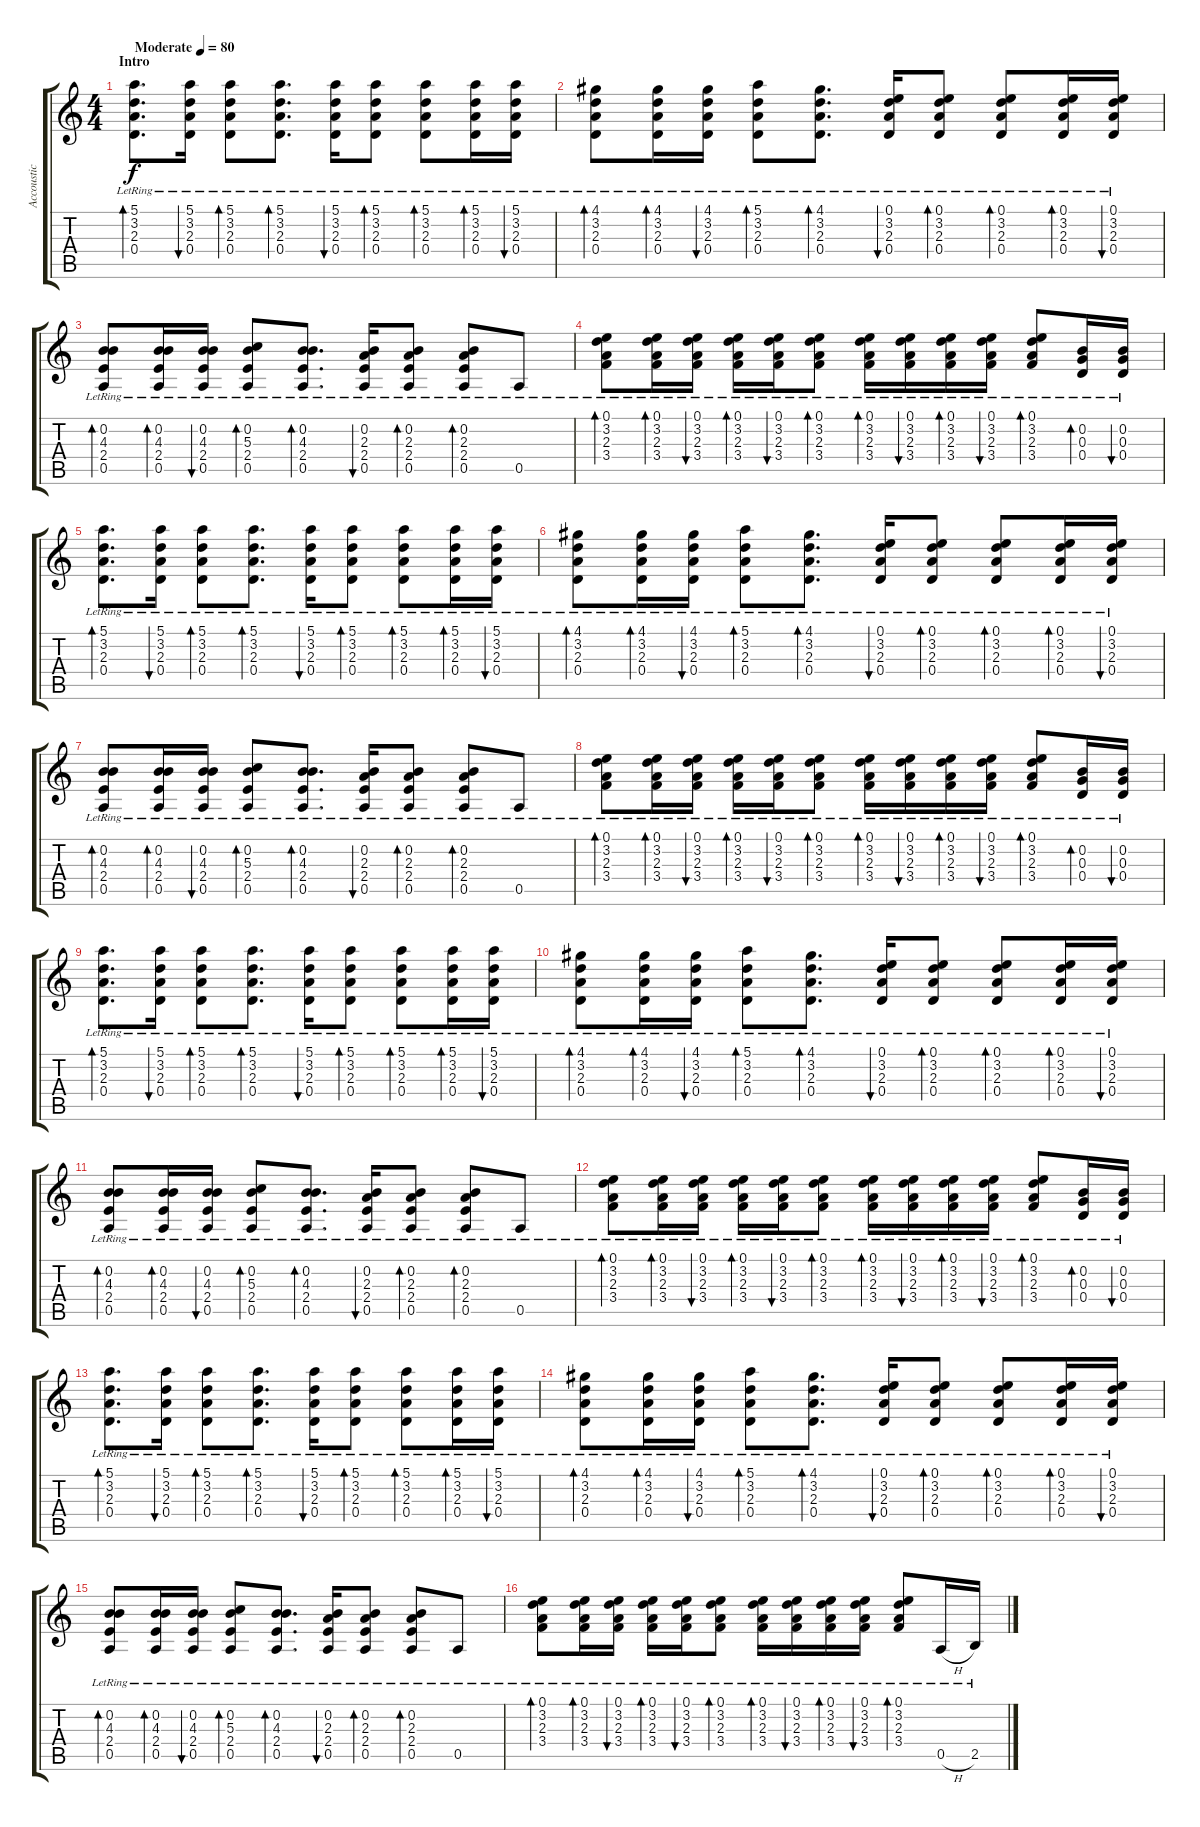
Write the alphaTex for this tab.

\track ("Accoustic Guitar" "Accoustic ") {instrument acousticguitarsteel}
\staff {score tabs}
\tuning (E4 B3 G3 D3 A2 E2) {hide}
\ts (4 4)
\section ("" "Intro")
\tempo (80 "Moderate")
\clef g2
\ks c
(5.1{lr} 3.2{lr} 2.3{lr} 0.4{lr}).8{d bd 60 dy f instrument acousticguitarsteel} (5.1{lr} 3.2{lr} 2.3{lr} 0.4{lr}).16{bu 60} (5.1{lr} 3.2{lr} 2.3{lr} 0.4{lr}).8{bd 60} (5.1{lr} 3.2{lr} 2.3{lr} 0.4{lr}).8{d bd 60} (5.1{lr} 3.2{lr} 2.3{lr} 0.4{lr}).16{bu 60} (5.1{lr} 3.2{lr} 2.3{lr} 0.4{lr}).8{bd 60} (5.1{lr} 3.2{lr} 2.3{lr} 0.4{lr}).8{bd 60} (5.1{lr} 3.2{lr} 2.3{lr} 0.4{lr}).16{bd 60} (5.1{lr} 3.2{lr} 2.3{lr} 0.4{lr}).16{bu 60} |
(4.1{lr} 3.2{lr} 2.3{lr} 0.4{lr}).8{bd 60} (4.1{lr} 3.2{lr} 2.3{lr} 0.4{lr}).16{bd 60} (4.1{lr} 3.2{lr} 2.3{lr} 0.4{lr}).16{bu 60} (5.1{lr} 3.2{lr} 2.3{lr} 0.4{lr}).8{bd 60} (4.1{lr} 3.2{lr} 2.3{lr} 0.4{lr}).8{d bd 60} (0.1{lr} 3.2{lr} 2.3{lr} 0.4{lr}).16{bu 60} (0.1{lr} 3.2{lr} 2.3{lr} 0.4{lr}).8{bd 60} (0.1{lr} 3.2{lr} 2.3{lr} 0.4{lr}).8{bd 60} (0.1{lr} 3.2{lr} 2.3{lr} 0.4{lr}).16{bd 60} (0.1{lr} 3.2{lr} 2.3{lr} 0.4{lr}).16{bu 60} |
(0.2{lr} 4.3{lr} 2.4{lr} 0.5{lr}).8{bd 60} (0.2{lr} 4.3{lr} 2.4{lr} 0.5{lr}).16{bd 60} (0.2{lr} 4.3{lr} 2.4{lr} 0.5{lr}).16{bu 60} (0.2{lr} 5.3{lr} 2.4{lr} 0.5{lr}).8{bd 60} (0.2{lr} 4.3{lr} 2.4{lr} 0.5{lr}).8{d bd 60} (0.2{lr} 2.3{lr} 2.4{lr} 0.5{lr}).16{bu 60} (0.2{lr} 2.3{lr} 2.4{lr} 0.5{lr}).8{bd 60} (0.2{lr} 2.3{lr} 2.4{lr} 0.5{lr}).8{bd 60} 0.5{lr}.8 |
(0.1{lr} 3.2{lr} 2.3{lr} 3.4{lr}).8{bd 60} (0.1{lr} 3.2{lr} 2.3{lr} 3.4{lr}).16{bd 60} (0.1{lr} 3.2{lr} 2.3{lr} 3.4{lr}).16{bu 60} (0.1{lr} 3.2{lr} 2.3{lr} 3.4{lr}).16{bd 60} (0.1{lr} 3.2{lr} 2.3{lr} 3.4{lr}).16{bu 60} (0.1{lr} 3.2{lr} 2.3{lr} 3.4{lr}).8{bd 60} (0.1{lr} 3.2{lr} 2.3{lr} 3.4{lr}).16{bd 60} (0.1{lr} 3.2{lr} 2.3{lr} 3.4{lr}).16{bu 60} (0.1{lr} 3.2{lr} 2.3{lr} 3.4{lr}).16{bd 60} (0.1{lr} 3.2{lr} 2.3{lr} 3.4{lr}).16{bu 60} (0.1{lr} 3.2{lr} 2.3{lr} 3.4{lr}).8{bd 60} (0.2{lr} 0.3{lr} 0.4{lr}).16{bd 60} (0.2{lr} 0.3{lr} 0.4{lr}).16{bu 60} |
(5.1{lr} 3.2{lr} 2.3{lr} 0.4{lr}).8{d bd 60} (5.1{lr} 3.2{lr} 2.3{lr} 0.4{lr}).16{bu 60} (5.1{lr} 3.2{lr} 2.3{lr} 0.4{lr}).8{bd 60} (5.1{lr} 3.2{lr} 2.3{lr} 0.4{lr}).8{d bd 60} (5.1{lr} 3.2{lr} 2.3{lr} 0.4{lr}).16{bu 60} (5.1{lr} 3.2{lr} 2.3{lr} 0.4{lr}).8{bd 60} (5.1{lr} 3.2{lr} 2.3{lr} 0.4{lr}).8{bd 60} (5.1{lr} 3.2{lr} 2.3{lr} 0.4{lr}).16{bd 60} (5.1{lr} 3.2{lr} 2.3{lr} 0.4{lr}).16{bu 60} |
(4.1{lr} 3.2{lr} 2.3{lr} 0.4{lr}).8{bd 60} (4.1{lr} 3.2{lr} 2.3{lr} 0.4{lr}).16{bd 60} (4.1{lr} 3.2{lr} 2.3{lr} 0.4{lr}).16{bu 60} (5.1{lr} 3.2{lr} 2.3{lr} 0.4{lr}).8{bd 60} (4.1{lr} 3.2{lr} 2.3{lr} 0.4{lr}).8{d bd 60} (0.1{lr} 3.2{lr} 2.3{lr} 0.4{lr}).16{bu 60} (0.1{lr} 3.2{lr} 2.3{lr} 0.4{lr}).8{bd 60} (0.1{lr} 3.2{lr} 2.3{lr} 0.4{lr}).8{bd 60} (0.1{lr} 3.2{lr} 2.3{lr} 0.4{lr}).16{bd 60} (0.1{lr} 3.2{lr} 2.3{lr} 0.4{lr}).16{bu 60} |
(0.2{lr} 4.3{lr} 2.4{lr} 0.5{lr}).8{bd 60} (0.2{lr} 4.3{lr} 2.4{lr} 0.5{lr}).16{bd 60} (0.2{lr} 4.3{lr} 2.4{lr} 0.5{lr}).16{bu 60} (0.2{lr} 5.3{lr} 2.4{lr} 0.5{lr}).8{bd 60} (0.2{lr} 4.3{lr} 2.4{lr} 0.5{lr}).8{d bd 60} (0.2{lr} 2.3{lr} 2.4{lr} 0.5{lr}).16{bu 60} (0.2{lr} 2.3{lr} 2.4{lr} 0.5{lr}).8{bd 60} (0.2{lr} 2.3{lr} 2.4{lr} 0.5{lr}).8{bd 60} 0.5{lr}.8 |
(0.1{lr} 3.2{lr} 2.3{lr} 3.4{lr}).8{bd 60} (0.1{lr} 3.2{lr} 2.3{lr} 3.4{lr}).16{bd 60} (0.1{lr} 3.2{lr} 2.3{lr} 3.4{lr}).16{bu 60} (0.1{lr} 3.2{lr} 2.3{lr} 3.4{lr}).16{bd 60} (0.1{lr} 3.2{lr} 2.3{lr} 3.4{lr}).16{bu 60} (0.1{lr} 3.2{lr} 2.3{lr} 3.4{lr}).8{bd 60} (0.1{lr} 3.2{lr} 2.3{lr} 3.4{lr}).16{bd 60} (0.1{lr} 3.2{lr} 2.3{lr} 3.4{lr}).16{bu 60} (0.1{lr} 3.2{lr} 2.3{lr} 3.4{lr}).16{bd 60} (0.1{lr} 3.2{lr} 2.3{lr} 3.4{lr}).16{bu 60} (0.1{lr} 3.2{lr} 2.3{lr} 3.4{lr}).8{bd 60} (0.2{lr} 0.3{lr} 0.4{lr}).16{bd 60} (0.2{lr} 0.3{lr} 0.4{lr}).16{bu 60} |
(5.1{lr} 3.2{lr} 2.3{lr} 0.4{lr}).8{d bd 60} (5.1{lr} 3.2{lr} 2.3{lr} 0.4{lr}).16{bu 60} (5.1{lr} 3.2{lr} 2.3{lr} 0.4{lr}).8{bd 60} (5.1{lr} 3.2{lr} 2.3{lr} 0.4{lr}).8{d bd 60} (5.1{lr} 3.2{lr} 2.3{lr} 0.4{lr}).16{bu 60} (5.1{lr} 3.2{lr} 2.3{lr} 0.4{lr}).8{bd 60} (5.1{lr} 3.2{lr} 2.3{lr} 0.4{lr}).8{bd 60} (5.1{lr} 3.2{lr} 2.3{lr} 0.4{lr}).16{bd 60} (5.1{lr} 3.2{lr} 2.3{lr} 0.4{lr}).16{bu 60} |
(4.1{lr} 3.2{lr} 2.3{lr} 0.4{lr}).8{bd 60} (4.1{lr} 3.2{lr} 2.3{lr} 0.4{lr}).16{bd 60} (4.1{lr} 3.2{lr} 2.3{lr} 0.4{lr}).16{bu 60} (5.1{lr} 3.2{lr} 2.3{lr} 0.4{lr}).8{bd 60} (4.1{lr} 3.2{lr} 2.3{lr} 0.4{lr}).8{d bd 60} (0.1{lr} 3.2{lr} 2.3{lr} 0.4{lr}).16{bu 60} (0.1{lr} 3.2{lr} 2.3{lr} 0.4{lr}).8{bd 60} (0.1{lr} 3.2{lr} 2.3{lr} 0.4{lr}).8{bd 60} (0.1{lr} 3.2{lr} 2.3{lr} 0.4{lr}).16{bd 60} (0.1{lr} 3.2{lr} 2.3{lr} 0.4{lr}).16{bu 60} |
(0.2{lr} 4.3{lr} 2.4{lr} 0.5{lr}).8{bd 60} (0.2{lr} 4.3{lr} 2.4{lr} 0.5{lr}).16{bd 60} (0.2{lr} 4.3{lr} 2.4{lr} 0.5{lr}).16{bu 60} (0.2{lr} 5.3{lr} 2.4{lr} 0.5{lr}).8{bd 60} (0.2{lr} 4.3{lr} 2.4{lr} 0.5{lr}).8{d bd 60} (0.2{lr} 2.3{lr} 2.4{lr} 0.5{lr}).16{bu 60} (0.2{lr} 2.3{lr} 2.4{lr} 0.5{lr}).8{bd 60} (0.2{lr} 2.3{lr} 2.4{lr} 0.5{lr}).8{bd 60} 0.5{lr}.8 |
(0.1{lr} 3.2{lr} 2.3{lr} 3.4{lr}).8{bd 60} (0.1{lr} 3.2{lr} 2.3{lr} 3.4{lr}).16{bd 60} (0.1{lr} 3.2{lr} 2.3{lr} 3.4{lr}).16{bu 60} (0.1{lr} 3.2{lr} 2.3{lr} 3.4{lr}).16{bd 60} (0.1{lr} 3.2{lr} 2.3{lr} 3.4{lr}).16{bu 60} (0.1{lr} 3.2{lr} 2.3{lr} 3.4{lr}).8{bd 60} (0.1{lr} 3.2{lr} 2.3{lr} 3.4{lr}).16{bd 60} (0.1{lr} 3.2{lr} 2.3{lr} 3.4{lr}).16{bu 60} (0.1{lr} 3.2{lr} 2.3{lr} 3.4{lr}).16{bd 60} (0.1{lr} 3.2{lr} 2.3{lr} 3.4{lr}).16{bu 60} (0.1{lr} 3.2{lr} 2.3{lr} 3.4{lr}).8{bd 60} (0.2{lr} 0.3{lr} 0.4{lr}).16{bd 60} (0.2{lr} 0.3{lr} 0.4{lr}).16{bu 60} |
(5.1{lr} 3.2{lr} 2.3{lr} 0.4{lr}).8{d bd 60} (5.1{lr} 3.2{lr} 2.3{lr} 0.4{lr}).16{bu 60} (5.1{lr} 3.2{lr} 2.3{lr} 0.4{lr}).8{bd 60} (5.1{lr} 3.2{lr} 2.3{lr} 0.4{lr}).8{d bd 60} (5.1{lr} 3.2{lr} 2.3{lr} 0.4{lr}).16{bu 60} (5.1{lr} 3.2{lr} 2.3{lr} 0.4{lr}).8{bd 60} (5.1{lr} 3.2{lr} 2.3{lr} 0.4{lr}).8{bd 60} (5.1{lr} 3.2{lr} 2.3{lr} 0.4{lr}).16{bd 60} (5.1{lr} 3.2{lr} 2.3{lr} 0.4{lr}).16{bu 60} |
(4.1{lr} 3.2{lr} 2.3{lr} 0.4{lr}).8{bd 60} (4.1{lr} 3.2{lr} 2.3{lr} 0.4{lr}).16{bd 60} (4.1{lr} 3.2{lr} 2.3{lr} 0.4{lr}).16{bu 60} (5.1{lr} 3.2{lr} 2.3{lr} 0.4{lr}).8{bd 60} (4.1{lr} 3.2{lr} 2.3{lr} 0.4{lr}).8{d bd 60} (0.1{lr} 3.2{lr} 2.3{lr} 0.4{lr}).16{bu 60} (0.1{lr} 3.2{lr} 2.3{lr} 0.4{lr}).8{bd 60} (0.1{lr} 3.2{lr} 2.3{lr} 0.4{lr}).8{bd 60} (0.1{lr} 3.2{lr} 2.3{lr} 0.4{lr}).16{bd 60} (0.1{lr} 3.2{lr} 2.3{lr} 0.4{lr}).16{bu 60} |
(0.2{lr} 4.3{lr} 2.4{lr} 0.5{lr}).8{bd 60} (0.2{lr} 4.3{lr} 2.4{lr} 0.5{lr}).16{bd 60} (0.2{lr} 4.3{lr} 2.4{lr} 0.5{lr}).16{bu 60} (0.2{lr} 5.3{lr} 2.4{lr} 0.5{lr}).8{bd 60} (0.2{lr} 4.3{lr} 2.4{lr} 0.5{lr}).8{d bd 60} (0.2{lr} 2.3{lr} 2.4{lr} 0.5{lr}).16{bu 60} (0.2{lr} 2.3{lr} 2.4{lr} 0.5{lr}).8{bd 60} (0.2{lr} 2.3{lr} 2.4{lr} 0.5{lr}).8{bd 60} 0.5{lr}.8 |
(0.1{lr} 3.2{lr} 2.3{lr} 3.4{lr}).8{bd 60} (0.1{lr} 3.2{lr} 2.3{lr} 3.4{lr}).16{bd 60} (0.1{lr} 3.2{lr} 2.3{lr} 3.4{lr}).16{bu 60} (0.1{lr} 3.2{lr} 2.3{lr} 3.4{lr}).16{bd 60} (0.1{lr} 3.2{lr} 2.3{lr} 3.4{lr}).16{bu 60} (0.1{lr} 3.2{lr} 2.3{lr} 3.4{lr}).8{bd 60} (0.1{lr} 3.2{lr} 2.3{lr} 3.4{lr}).16{bd 60} (0.1{lr} 3.2{lr} 2.3{lr} 3.4{lr}).16{bu 60} (0.1{lr} 3.2{lr} 2.3{lr} 3.4{lr}).16{bd 60} (0.1{lr} 3.2{lr} 2.3{lr} 3.4{lr}).16{bu 60} (0.1{lr} 3.2{lr} 2.3{lr} 3.4{lr}).8{bd 60} 0.5{h lr}.16 2.5{lr}.16
